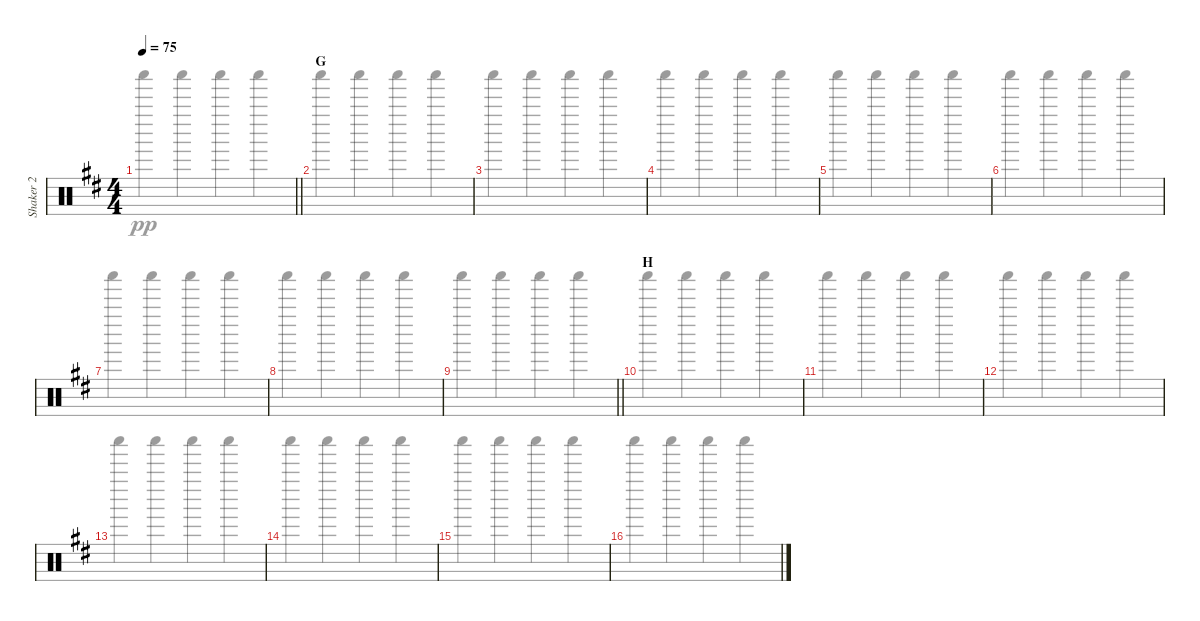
\track ("Shaker 2" "Shaker 2") {instrument percussion}
\staff {score}
\articulation defaults
\voice
\ts (4 4)
\tempo 75
\clef neutral
\barLineRight lightlight
\ks d
|
\section ("" "G")
|
|
|
|
|
|
|
\barLineRight lightlight
|
\section ("" "H")
|
|
|
|
|
|
\voice
\clef neutral
\barLineRight lightlight
\ks d "Shaker (hit)".4{dy pp} "Shaker (hit)".4 "Shaker (hit)".4 "Shaker (hit)".4
|
"Shaker (hit)".4 "Shaker (hit)".4 "Shaker (hit)".4 "Shaker (hit)".4 |
"Shaker (hit)".4 "Shaker (hit)".4 "Shaker (hit)".4 "Shaker (hit)".4 |
"Shaker (hit)".4 "Shaker (hit)".4 "Shaker (hit)".4 "Shaker (hit)".4 |
"Shaker (hit)".4 "Shaker (hit)".4 "Shaker (hit)".4 "Shaker (hit)".4 |
"Shaker (hit)".4 "Shaker (hit)".4 "Shaker (hit)".4 "Shaker (hit)".4 |
"Shaker (hit)".4 "Shaker (hit)".4 "Shaker (hit)".4 "Shaker (hit)".4 |
"Shaker (hit)".4 "Shaker (hit)".4 "Shaker (hit)".4 "Shaker (hit)".4 |
\barLineRight lightlight "Shaker (hit)".4 "Shaker (hit)".4 "Shaker (hit)".4 "Shaker (hit)".4
|
"Shaker (hit)".4 "Shaker (hit)".4 "Shaker (hit)".4 "Shaker (hit)".4 |
"Shaker (hit)".4 "Shaker (hit)".4 "Shaker (hit)".4 "Shaker (hit)".4 |
"Shaker (hit)".4 "Shaker (hit)".4 "Shaker (hit)".4 "Shaker (hit)".4 |
"Shaker (hit)".4 "Shaker (hit)".4 "Shaker (hit)".4 "Shaker (hit)".4 |
"Shaker (hit)".4 "Shaker (hit)".4 "Shaker (hit)".4 "Shaker (hit)".4 |
"Shaker (hit)".4 "Shaker (hit)".4 "Shaker (hit)".4 "Shaker (hit)".4 |
"Shaker (hit)".4 "Shaker (hit)".4 "Shaker (hit)".4 "Shaker (hit)".4
